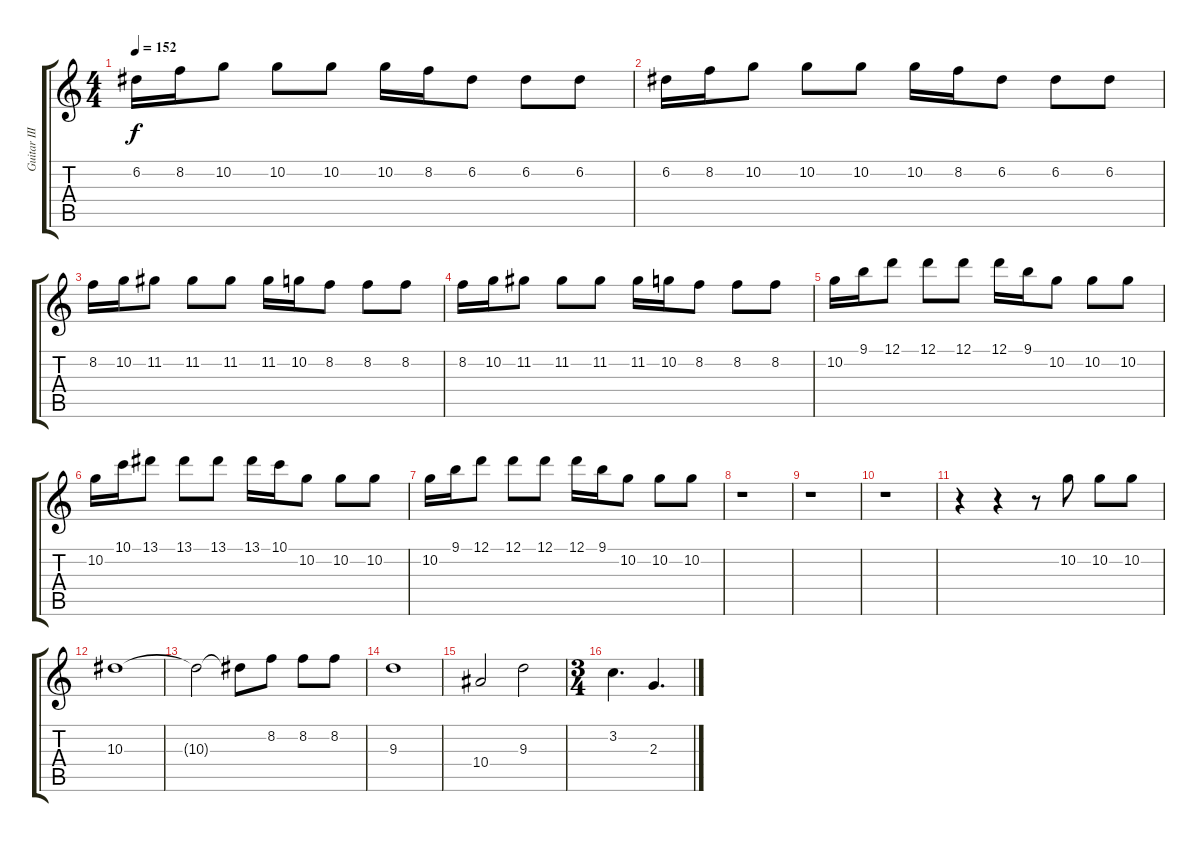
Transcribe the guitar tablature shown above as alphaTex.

\track ("Guitar III" "Guitar III") {instrument overdrivenguitar}
\staff {score tabs}
\tuning (D4 A3 F3 C3 G2 D2) {hide}
\ts (4 4)
\tempo 152
\clef g2
\ks c
6.2.16{dy f} 8.2.16 10.2.8 10.2.8 10.2.8 10.2.16 8.2.16 6.2.8 6.2.8 6.2.8 |
6.2.16 8.2.16 10.2.8 10.2.8 10.2.8 10.2.16 8.2.16 6.2.8 6.2.8 6.2.8 |
8.2.16 10.2.16 11.2.8 11.2.8 11.2.8 11.2.16 10.2.16 8.2.8 8.2.8 8.2.8 |
8.2.16 10.2.16 11.2.8 11.2.8 11.2.8 11.2.16 10.2.16 8.2.8 8.2.8 8.2.8 |
10.2.16 9.1.16 12.1.8 12.1.8 12.1.8 12.1.16 9.1.16 10.2.8 10.2.8 10.2.8 |
10.2.16 10.1.16 13.1.8 13.1.8 13.1.8 13.1.16 10.1.16 10.2.8 10.2.8 10.2.8 |
10.2.16 9.1.16 12.1.8 12.1.8 12.1.8 12.1.16 9.1.16 10.2.8 10.2.8 10.2.8 |
r.1 |
r.1 |
r.1 |
r.4 r.4 r.8 10.2.8 10.2.8 10.2.8 |
10.3.1 |
10.3{t}.2 10.3{t}.8 8.2.8 8.2.8 8.2.8 |
9.3.1 |
10.4.2 9.3.2 |
\ts (3 4)
3.2.4{d} 2.3.4{d}
